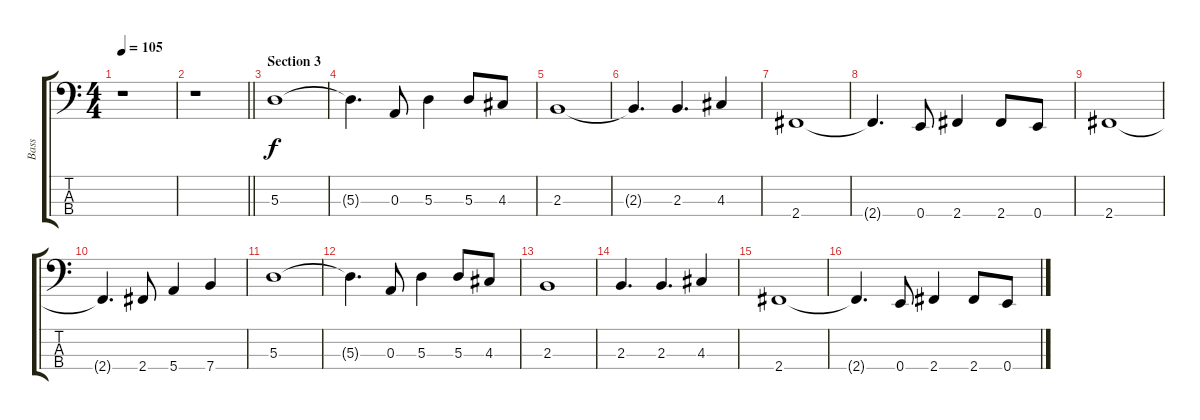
\track ("Bass" "Bass") {instrument electricbassfinger}
\staff {score tabs}
\tuning (G2 D2 A1 E1) {hide}
\ts (4 4)
\tempo 105
\clef f4
\ks c
r.1{dy f} |
\barLineRight lightlight
r.1 |
\section ("" "Section 3")
5.3.1 |
5.3{t}.4{d} 0.3.8 5.3.4 5.3.8 4.3.8 |
2.3.1 |
2.3{t}.4{d} 2.3.4{d} 4.3.4 |
2.4.1 |
2.4{t}.4{d} 0.4.8 2.4.4 2.4.8 0.4.8 |
2.4.1 |
2.4{t}.4{d} 2.4.8 5.4.4 7.4.4 |
5.3.1 |
5.3{t}.4{d} 0.3.8 5.3.4 5.3.8 4.3.8 |
2.3.1 |
2.3.4{d} 2.3.4{d} 4.3.4 |
2.4.1 |
2.4{t}.4{d} 0.4.8 2.4.4 2.4.8 0.4.8
